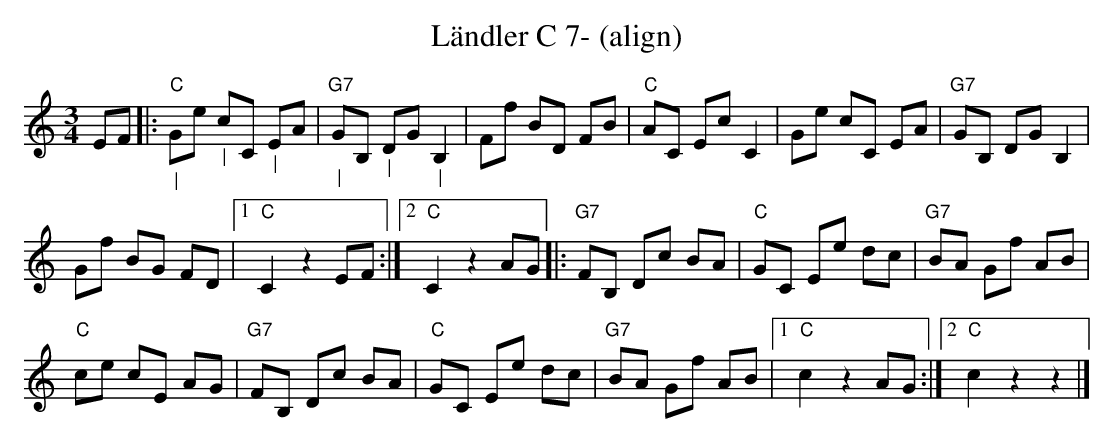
X:1
T:Ländler C 7- (align)
M:3/4
L:1/8
K:Cmaj%%MIDI gchordon
EF |: "C""_|"Ge "_|"cC "_|"EA | "G7""_|"GB, "_|"DG "_|"B,2 | Ff BD FB | "C"AC Ec C2 |\
Ge cC EA | "G7"GB, DG B,2 |
Gf BG FD |1 "C"C2z2EF :|2 "C"C2z2AG |:\
"G7"FB, Dc BA | "C"GC Ee dc | "G7"BA Gf AB |
"C"ce cE AG |\
"G7"FB, Dc BA | "C"GC Ee dc | "G7"BA Gf AB |1 "C"c2z2AG :|2 "C"c2z2z2 |]
